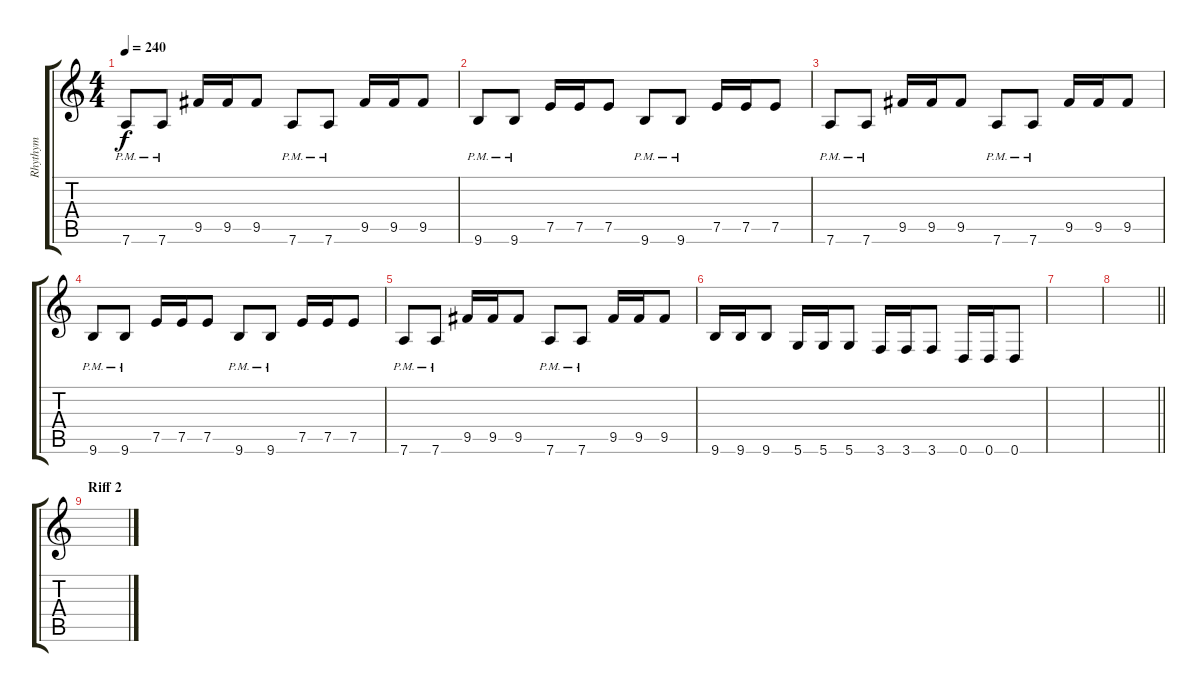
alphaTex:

\track ("Rhythym" "Rhythym") {instrument distortionguitar}
\staff {score tabs}
\tuning (E4 B3 G3 D3 A2 D2) {hide}
\ts (4 4)
\tempo 240
\clef g2
\ks c
7.6{pm}.8{dy f} 7.6{pm}.8 9.5.16 9.5.16 9.5.8 7.6{pm}.8 7.6{pm}.8 9.5.16 9.5.16 9.5.8 |
9.6{pm}.8 9.6{pm}.8 7.5.16 7.5.16 7.5.8 9.6{pm}.8 9.6{pm}.8 7.5.16 7.5.16 7.5.8 |
7.6{pm}.8 7.6{pm}.8 9.5.16 9.5.16 9.5.8 7.6{pm}.8 7.6{pm}.8 9.5.16 9.5.16 9.5.8 |
9.6{pm}.8 9.6{pm}.8 7.5.16 7.5.16 7.5.8 9.6{pm}.8 9.6{pm}.8 7.5.16 7.5.16 7.5.8 |
7.6{pm}.8 7.6{pm}.8 9.5.16 9.5.16 9.5.8 7.6{pm}.8 7.6{pm}.8 9.5.16 9.5.16 9.5.8 |
9.6.16 9.6.16 9.6.8 5.6.16 5.6.16 5.6.8 3.6.16 3.6.16 3.6.8 0.6.16 0.6.16 0.6.8 |
|
\barLineRight lightlight
|
\section ("" "Riff 2")
